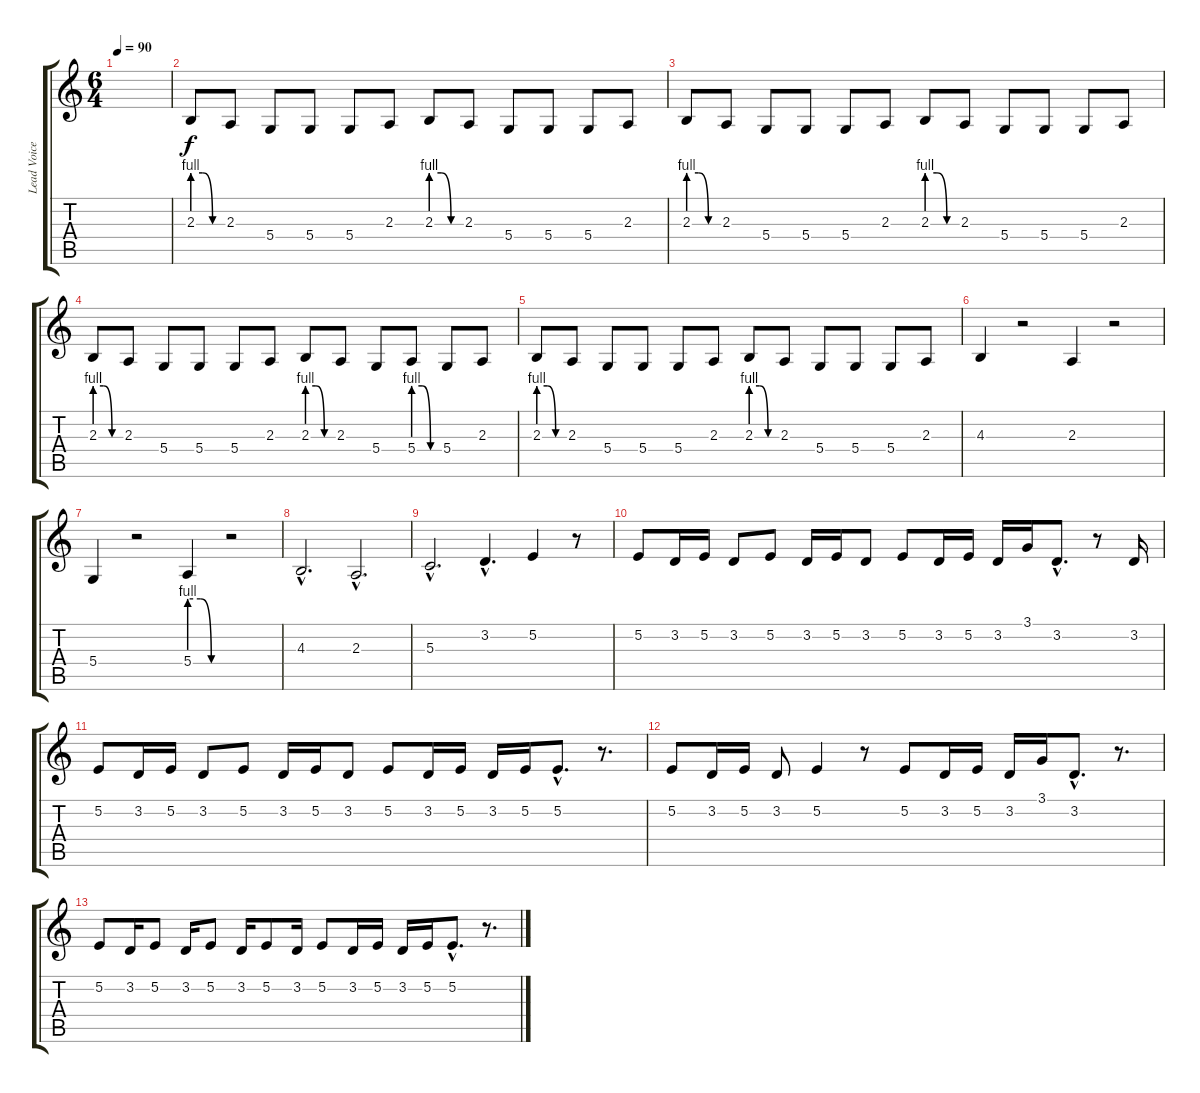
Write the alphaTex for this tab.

\track ("Lead Voice" "Lead Voice") {instrument oboe}
\staff {score tabs}
\tuning (E4 B3 G3 D3 A2 D2) {hide}
\ts (6 4)
\tempo 90
\clef g2
\ks c
|
2.3{be (custom 0 4 20 4 40 0 60 0)}.8 2.3.8 5.4.8 5.4.8 5.4.8 2.3.8 2.3{be (custom 0 4 20 4 40 0 60 0)}.8 2.3.8 5.4.8 5.4.8 5.4.8 2.3.8 |
2.3{be (custom 0 4 20 4 40 0 60 0)}.8 2.3.8 5.4.8 5.4.8 5.4.8 2.3.8 2.3{be (custom 0 4 20 4 40 0 60 0)}.8 2.3.8 5.4.8 5.4.8 5.4.8 2.3.8 |
2.3{be (custom 0 4 20 4 40 0 60 0)}.8 2.3.8 5.4.8 5.4.8 5.4.8 2.3.8 2.3{be (custom 0 4 20 4 40 0 60 0)}.8 2.3.8 5.4.8 5.4{be (custom 0 4 20 4 40 0 60 0)}.8 5.4.8 2.3.8 |
2.3{be (custom 0 4 20 4 40 0 60 0)}.8 2.3.8 5.4.8 5.4.8 5.4.8 2.3.8 2.3{be (custom 0 4 20 4 40 0 60 0)}.8 2.3.8 5.4.8 5.4.8 5.4.8 2.3.8 |
4.3.4 r.2 2.3.4 r.2 |
5.4.4 r.2 5.4{be (custom 0 4 20 4 40 0 60 0)}.4 r.2 |
4.3{hac}.2{d} 2.3{hac}.2{d} |
5.3{hac}.2{d} 3.2{hac}.4{d} 5.2.4 r.8 |
5.2.8 3.2.16 5.2.16 3.2.8 5.2.8 3.2.16 5.2.16 3.2.8 5.2.8 3.2.16 5.2.16 3.2.16 3.1.16 3.2{hac}.8{d} r.8 3.2.16 |
5.2.8 3.2.16 5.2.16 3.2.8 5.2.8 3.2.16 5.2.16 3.2.8 5.2.8 3.2.16 5.2.16 3.2.16 5.2.16 5.2{hac}.8{d} r.8{d} |
5.2.8 3.2.16 5.2.16 3.2.8 5.2.4 r.8 5.2.8 3.2.16 5.2.16 3.2.16 3.1.16 3.2{hac}.8{d} r.8{d} |
5.2.8 3.2.16 5.2.8 3.2.16 5.2.8 3.2.16 5.2.8 3.2.16 5.2.8 3.2.16 5.2.16 3.2.16 5.2.16 5.2{hac}.8{d} r.8{d}
